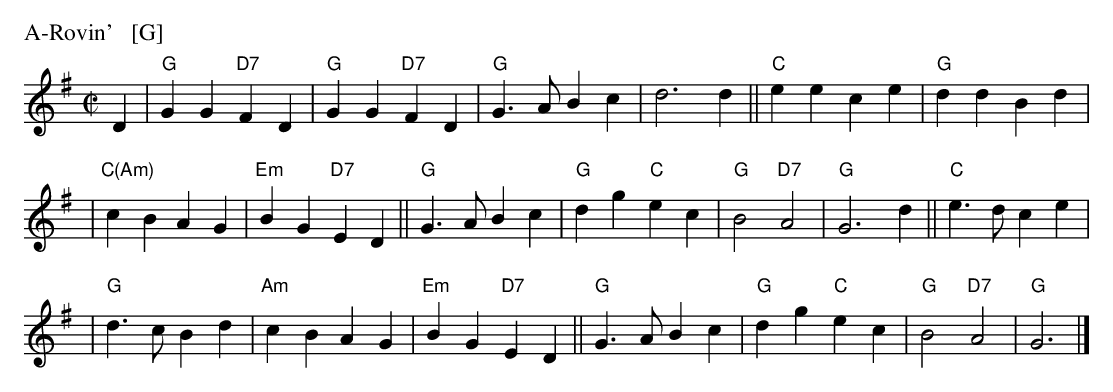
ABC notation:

X:1
M: C|
L: 1/4
P: A-Rovin'   [G]
K: G
D \
| "G"GG "D7"FD | "G"GG "D7"FD | "G"G>A Bc | d3 d || "C"ee ce | "G"dd Bd |
| "C(Am)"cB AG | "Em"BG "D7"ED || "G"G>A Bc | "G"dg "C"ec | "G"B2 "D7"A2 | "G"G3 d || "C"e>d ce |
| "G"d>c Bd | "Am"cB AG | "Em"BG "D7"ED || "G"G>A Bc | "G"dg "C"ec | "G"B2 "D7"A2 | "G"G3 |]
